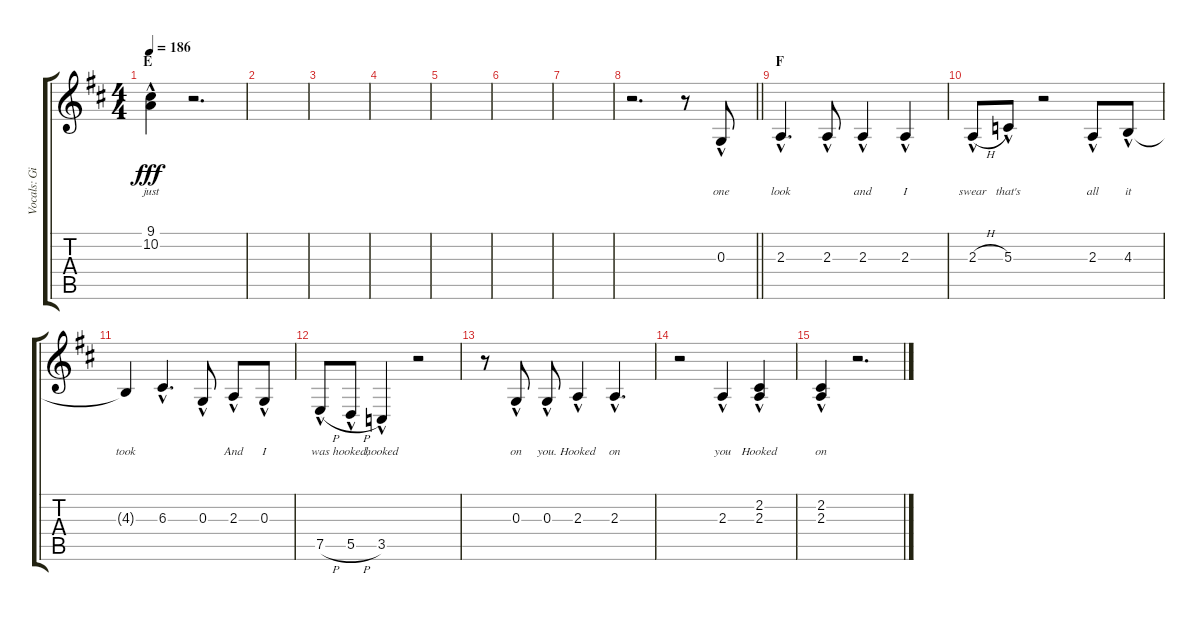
\track ("Vocals: Gil" "Vocals: Gi") {instrument lead8bassandlead}
\staff {score tabs}
\tuning (E4 B3 G3 D3 A2 E2) {hide}
\ts (4 4)
\section ("" "E")
\tempo 186
\clef g2
\ks d
(9.1{hac} 10.2{hac}).4{lyrics (0 "just") lyrics (1 "") lyrics (2 "") lyrics (3 "") lyrics (4 "") dy fff} r.2{d} |
|
|
|
|
|
|
\barLineRight lightlight
r.2{d} r.8 0.3{hac}.8{lyrics (0 "one") lyrics (1 "") lyrics (2 "") lyrics (3 "") lyrics (4 "")} |
\section ("" "F")
2.3{hac}.4{d lyrics (0 "look") lyrics (1 "") lyrics (2 "") lyrics (3 "") lyrics (4 "")} 2.3{hac}.8{lyrics (0 "") lyrics (1 "") lyrics (2 "") lyrics (3 "") lyrics (4 "")} 2.3{hac}.4{lyrics (0 "and") lyrics (1 "") lyrics (2 "") lyrics (3 "") lyrics (4 "")} 2.3{hac}.4{lyrics (0 "I") lyrics (1 "") lyrics (2 "") lyrics (3 "") lyrics (4 "")} |
2.3{h hac}.8{lyrics (0 "swear") lyrics (1 "") lyrics (2 "") lyrics (3 "") lyrics (4 "")} 5.3{hac}.8{lyrics (0 "that's") lyrics (1 "") lyrics (2 "") lyrics (3 "") lyrics (4 "")} r.2 2.3{hac}.8{lyrics (0 "all") lyrics (1 "") lyrics (2 "") lyrics (3 "") lyrics (4 "")} 4.3{hac}.8{lyrics (0 "it") lyrics (1 "") lyrics (2 "") lyrics (3 "") lyrics (4 "")} |
4.3{t}.4{lyrics (0 "took") lyrics (1 "") lyrics (2 "") lyrics (3 "") lyrics (4 "")} 6.3{hac}.4{d lyrics (0 "") lyrics (1 "") lyrics (2 "") lyrics (3 "") lyrics (4 "")} 0.3{hac}.8{lyrics (0 "") lyrics (1 "") lyrics (2 "") lyrics (3 "") lyrics (4 "")} 2.3{hac}.8{lyrics (0 "And") lyrics (1 "") lyrics (2 "") lyrics (3 "") lyrics (4 "")} 0.3{hac}.8{lyrics (0 "I") lyrics (1 "") lyrics (2 "") lyrics (3 "") lyrics (4 "")} |
7.5{h hac}.8{lyrics (0 "was") lyrics (1 "") lyrics (2 "") lyrics (3 "") lyrics (4 "")} 5.5{h hac}.8{lyrics (0 "hooked,") lyrics (1 "") lyrics (2 "") lyrics (3 "") lyrics (4 "")} 3.5{hac}.4{lyrics (0 "hooked") lyrics (1 "") lyrics (2 "") lyrics (3 "") lyrics (4 "")} r.2 |
r.8 0.3{hac}.8{lyrics (0 "on") lyrics (1 "") lyrics (2 "") lyrics (3 "") lyrics (4 "")} 0.3{hac}.8{lyrics (0 "you.") lyrics (1 "") lyrics (2 "") lyrics (3 "") lyrics (4 "")} 2.3{hac}.4{lyrics (0 "Hooked") lyrics (1 "") lyrics (2 "") lyrics (3 "") lyrics (4 "")} 2.3{hac}.4{d lyrics (0 "on") lyrics (1 "") lyrics (2 "") lyrics (3 "") lyrics (4 "")} |
r.2 2.3{hac}.4{lyrics (0 "you") lyrics (1 "") lyrics (2 "") lyrics (3 "") lyrics (4 "")} (2.2{hac} 2.3{hac}).4{lyrics (0 "Hooked") lyrics (1 "") lyrics (2 "") lyrics (3 "") lyrics (4 "")} |
(2.2{hac} 2.3{hac}).4{lyrics (0 "on") lyrics (1 "") lyrics (2 "") lyrics (3 "") lyrics (4 "")} r.2{d}
